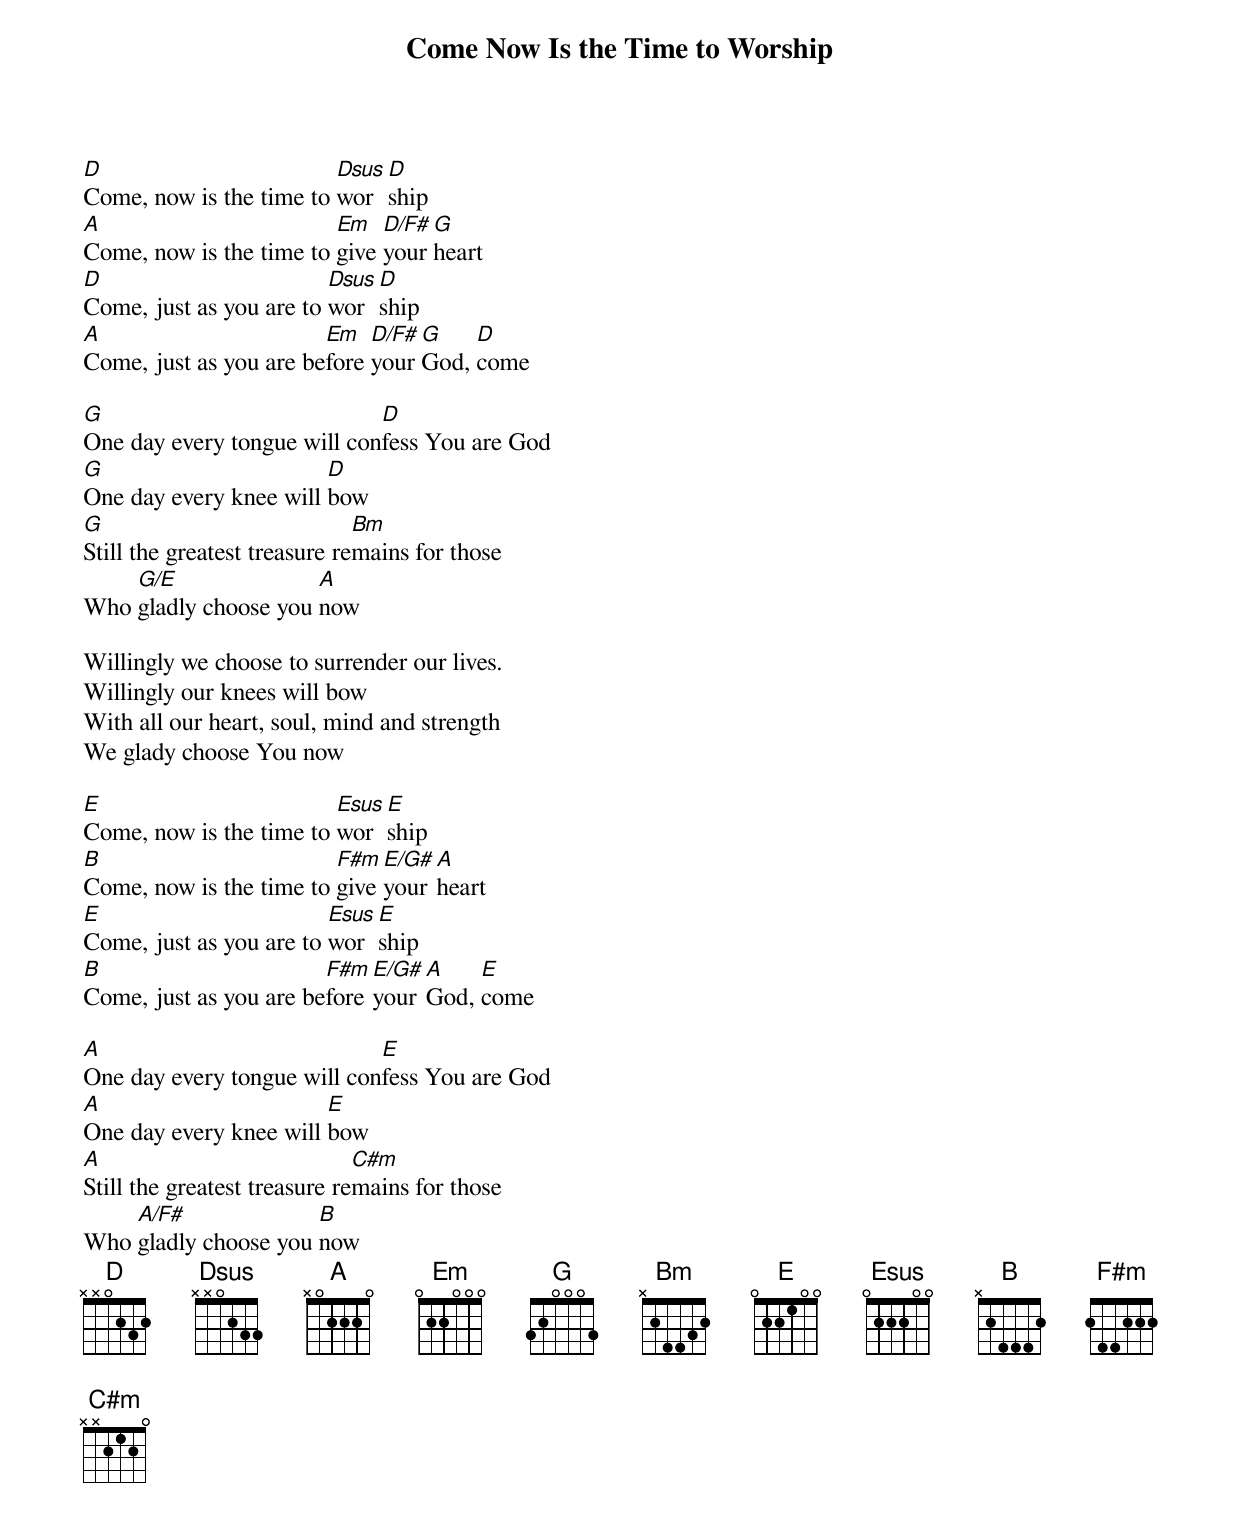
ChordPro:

{title: Come Now Is the Time to Worship}
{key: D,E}
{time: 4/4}
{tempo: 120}
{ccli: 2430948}
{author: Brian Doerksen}
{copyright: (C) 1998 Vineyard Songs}

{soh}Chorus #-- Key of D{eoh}
[D]Come, now is the time to [Dsus]wor[D]ship
[A]Come, now is the time to [Em]give [D/F#]your [G]heart
[D]Come, just as you are to [Dsus]wor[D]ship
[A]Come, just as you are be[Em]fore [D/F#]your [G]God, [D]come

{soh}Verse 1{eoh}
[G]One day every tongue will con[D]fess You are God
[G]One day every knee will [D]bow
[G]Still the greatest treasure re[Bm]mains for those
Who [G/E]gladly choose you [A]now

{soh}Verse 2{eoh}
Willingly we choose to surrender our lives.
Willingly our knees will bow
With all our heart, soul, mind and strength
We glady choose You now

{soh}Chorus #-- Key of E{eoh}
[E]Come, now is the time to [Esus]wor[E]ship
[B]Come, now is the time to [F#m]give [E/G#]your [A]heart
[E]Come, just as you are to [Esus]wor[E]ship
[B]Come, just as you are be[F#m]fore [E/G#]your [A]God, [E]come

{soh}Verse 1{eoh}
[A]One day every tongue will con[E]fess You are God
[A]One day every knee will [E]bow
[A]Still the greatest treasure re[C#m]mains for those
Who [A/F#]gladly choose you [B]now
